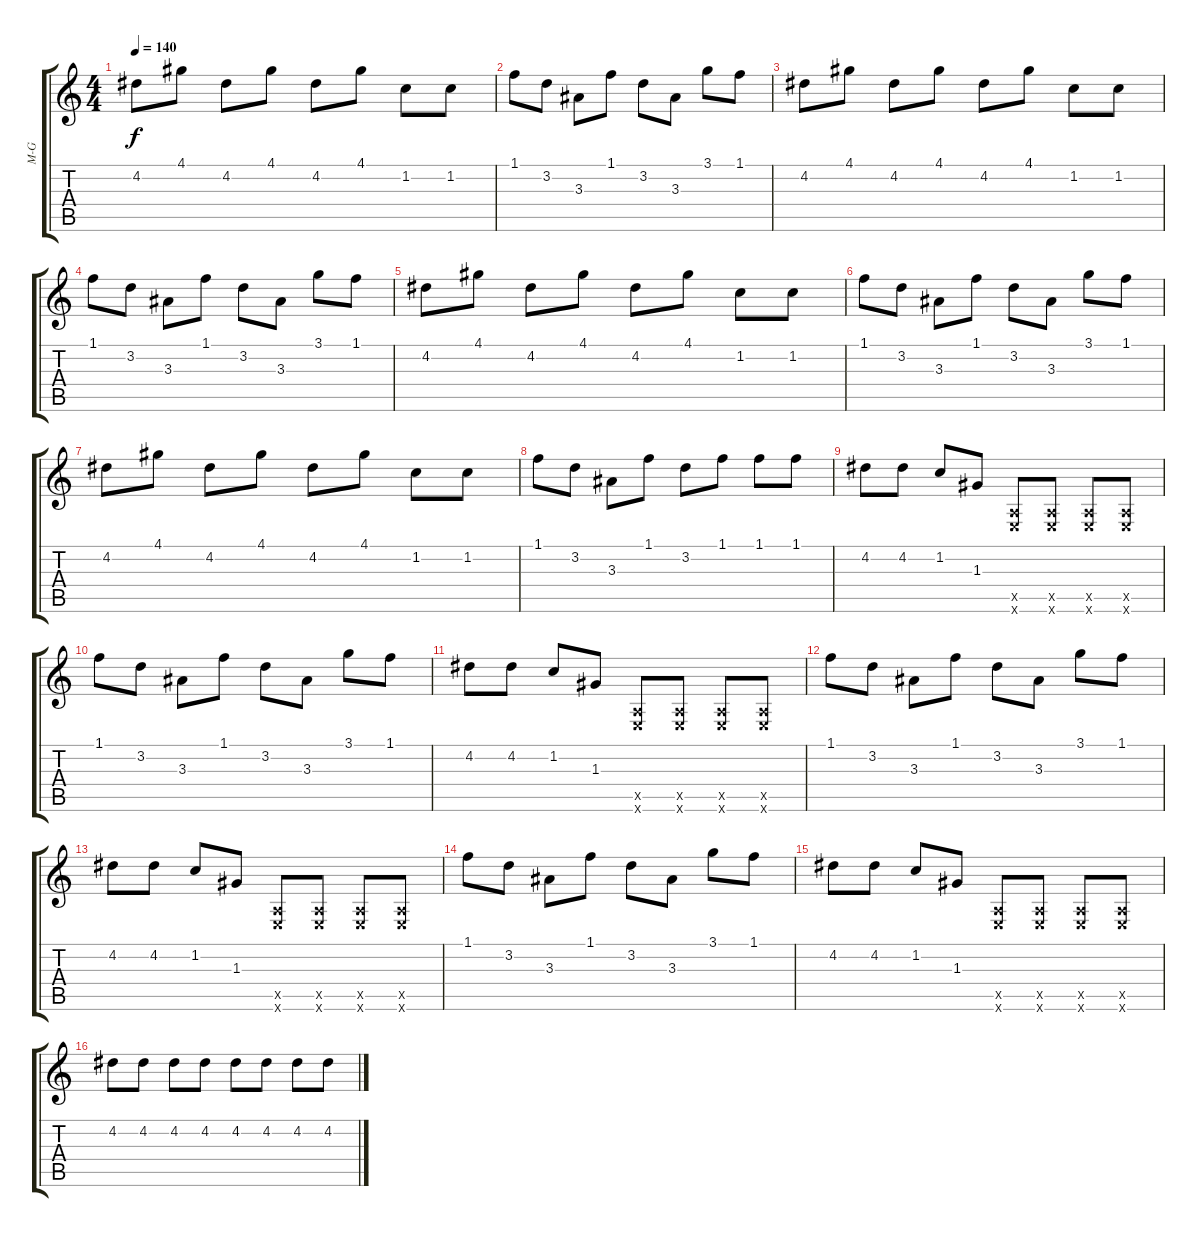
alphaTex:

\track ("M-G" "M-G") {instrument overdrivenguitar}
\staff {score tabs}
\tuning (E4 B3 G3 D3 A2 E2) {hide}
\ts (4 4)
\tempo 140
\clef g2
\ks c
4.2.8{dy f} 4.1.8 4.2.8 4.1.8 4.2.8 4.1.8 1.2.8 1.2.8 |
1.1.8 3.2.8 3.3.8 1.1.8 3.2.8 3.3.8 3.1.8 1.1.8 |
4.2.8 4.1.8 4.2.8 4.1.8 4.2.8 4.1.8 1.2.8 1.2.8 |
1.1.8 3.2.8 3.3.8 1.1.8 3.2.8 3.3.8 3.1.8 1.1.8 |
4.2.8 4.1.8 4.2.8 4.1.8 4.2.8 4.1.8 1.2.8 1.2.8 |
1.1.8 3.2.8 3.3.8 1.1.8 3.2.8 3.3.8 3.1.8 1.1.8 |
4.2.8 4.1.8 4.2.8 4.1.8 4.2.8 4.1.8 1.2.8 1.2.8 |
1.1.8 3.2.8 3.3.8 1.1.8 3.2.8 1.1.8 1.1.8 1.1.8 |
4.2.8{volume 12} 4.2.8 1.2.8 1.3.8 (0.5{x} 0.6{x}).8 (0.5{x} 0.6{x}).8 (0.5{x} 0.6{x}).8 (0.5{x} 0.6{x}).8 |
1.1.8 3.2.8 3.3.8 1.1.8 3.2.8 3.3.8 3.1.8 1.1.8 |
4.2.8 4.2.8 1.2.8 1.3.8 (0.5{x} 0.6{x}).8 (0.5{x} 0.6{x}).8 (0.5{x} 0.6{x}).8 (0.5{x} 0.6{x}).8 |
1.1.8 3.2.8 3.3.8 1.1.8 3.2.8 3.3.8 3.1.8 1.1.8 |
4.2.8 4.2.8 1.2.8 1.3.8 (0.5{x} 0.6{x}).8 (0.5{x} 0.6{x}).8 (0.5{x} 0.6{x}).8 (0.5{x} 0.6{x}).8 |
1.1.8 3.2.8 3.3.8 1.1.8 3.2.8 3.3.8 3.1.8 1.1.8 |
4.2.8 4.2.8 1.2.8 1.3.8 (0.5{x} 0.6{x}).8 (0.5{x} 0.6{x}).8 (0.5{x} 0.6{x}).8 (0.5{x} 0.6{x}).8 |
4.2.8 4.2.8 4.2.8 4.2.8 4.2.8 4.2.8 4.2.8 4.2.8
